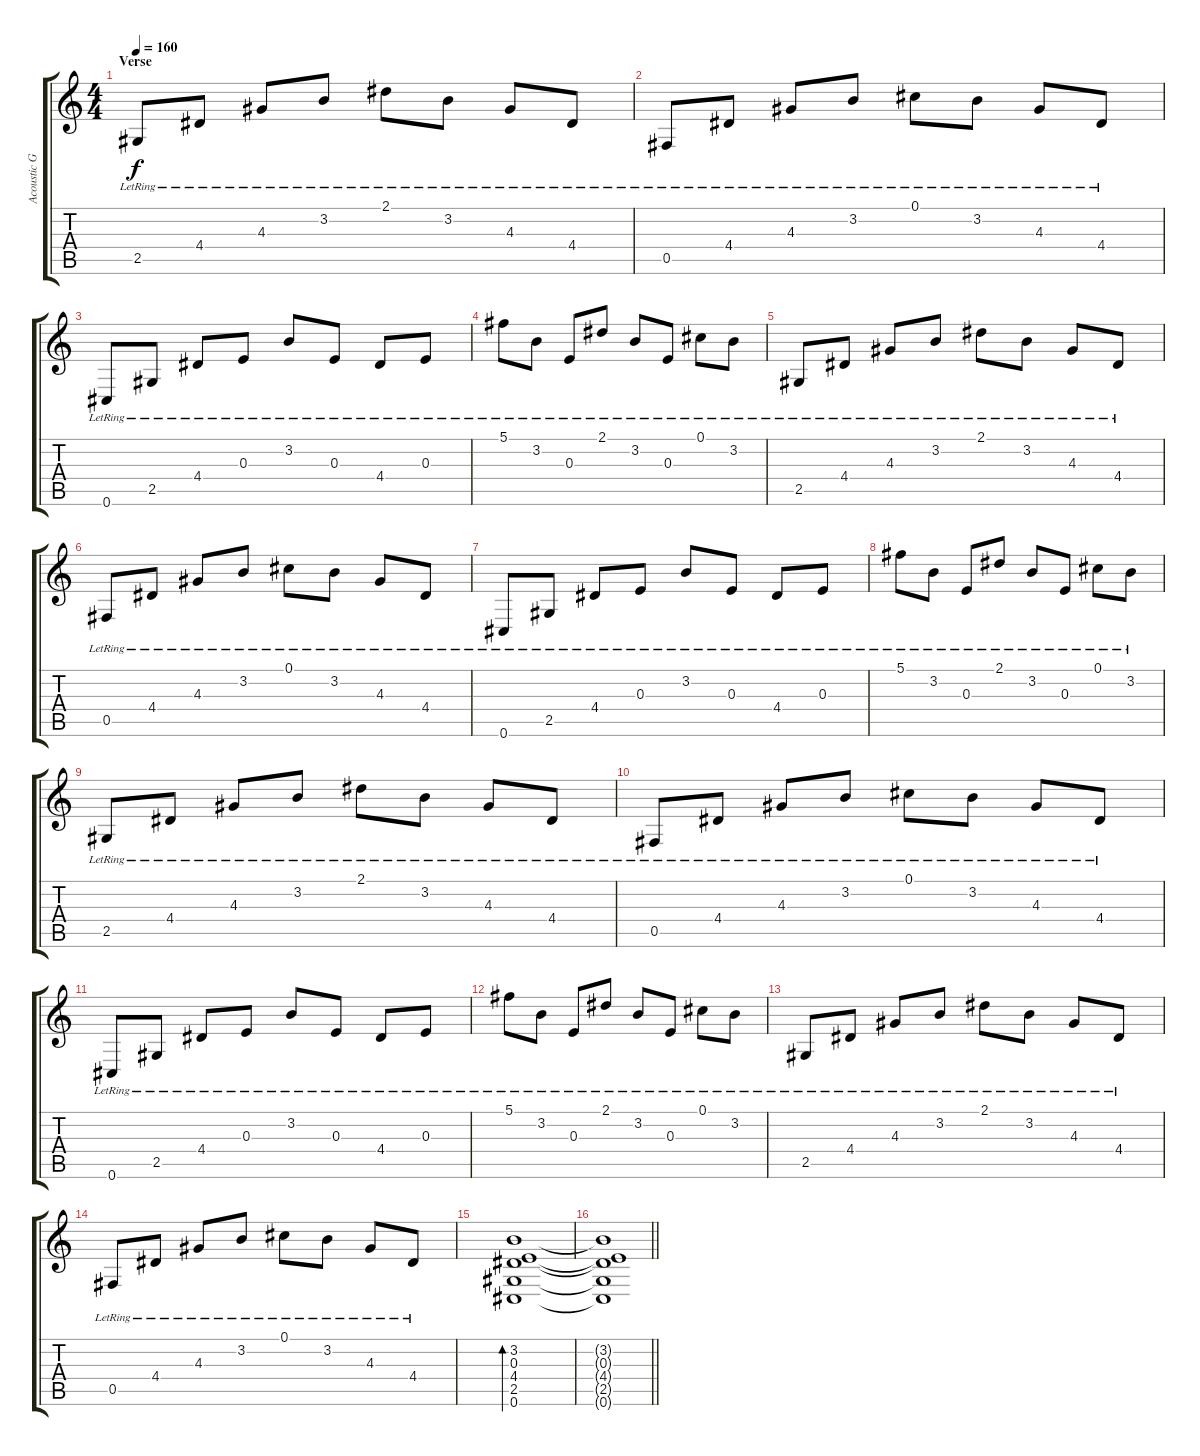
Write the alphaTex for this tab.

\track ("Acoustic Gtr" "Acoustic G") {instrument acousticguitarsteel}
\staff {score tabs}
\tuning (Db4 Ab3 E3 B2 Gb2 Db2) {hide}
\ts (4 4)
\section ("" "Verse")
\tempo 160
\clef g2
\ks c
2.5{lr}.8{dy f} 4.4{lr}.8 4.3{lr}.8 3.2{lr}.8 2.1{lr}.8 3.2{lr}.8 4.3{lr}.8 4.4{lr}.8 |
0.5{lr}.8 4.4{lr}.8 4.3{lr}.8 3.2{lr}.8 0.1{lr}.8 3.2{lr}.8 4.3{lr}.8 4.4{lr}.8 |
0.6{lr}.8 2.5{lr}.8 4.4{lr}.8 0.3{lr}.8 3.2{lr}.8 0.3{lr}.8 4.4{lr}.8 0.3{lr}.8 |
5.1{lr}.8 3.2{lr}.8 0.3{lr}.8 2.1{lr}.8 3.2{lr}.8 0.3{lr}.8 0.1{lr}.8 3.2{lr}.8 |
2.5{lr}.8 4.4{lr}.8 4.3{lr}.8 3.2{lr}.8 2.1{lr}.8 3.2{lr}.8 4.3{lr}.8 4.4{lr}.8 |
0.5{lr}.8 4.4{lr}.8 4.3{lr}.8 3.2{lr}.8 0.1{lr}.8 3.2{lr}.8 4.3{lr}.8 4.4{lr}.8 |
0.6{lr}.8 2.5{lr}.8 4.4{lr}.8 0.3{lr}.8 3.2{lr}.8 0.3{lr}.8 4.4{lr}.8 0.3{lr}.8 |
5.1{lr}.8 3.2{lr}.8 0.3{lr}.8 2.1{lr}.8 3.2{lr}.8 0.3{lr}.8 0.1{lr}.8 3.2{lr}.8 |
2.5{lr}.8 4.4{lr}.8 4.3{lr}.8 3.2{lr}.8 2.1{lr}.8 3.2{lr}.8 4.3{lr}.8 4.4{lr}.8 |
0.5{lr}.8 4.4{lr}.8 4.3{lr}.8 3.2{lr}.8 0.1{lr}.8 3.2{lr}.8 4.3{lr}.8 4.4{lr}.8 |
0.6{lr}.8 2.5{lr}.8 4.4{lr}.8 0.3{lr}.8 3.2{lr}.8 0.3{lr}.8 4.4{lr}.8 0.3{lr}.8 |
5.1{lr}.8 3.2{lr}.8 0.3{lr}.8 2.1{lr}.8 3.2{lr}.8 0.3{lr}.8 0.1{lr}.8 3.2{lr}.8 |
2.5{lr}.8 4.4{lr}.8 4.3{lr}.8 3.2{lr}.8 2.1{lr}.8 3.2{lr}.8 4.3{lr}.8 4.4{lr}.8 |
0.5{lr}.8 4.4{lr}.8 4.3{lr}.8 3.2{lr}.8 0.1{lr}.8 3.2{lr}.8 4.3{lr}.8 4.4{lr}.8 |
(3.2 0.3 4.4 2.5 0.6).1{bd 480} |
\barLineRight lightlight
(3.2{t} 0.3{t} 4.4{t} 2.5{t} 0.6{t}).1
